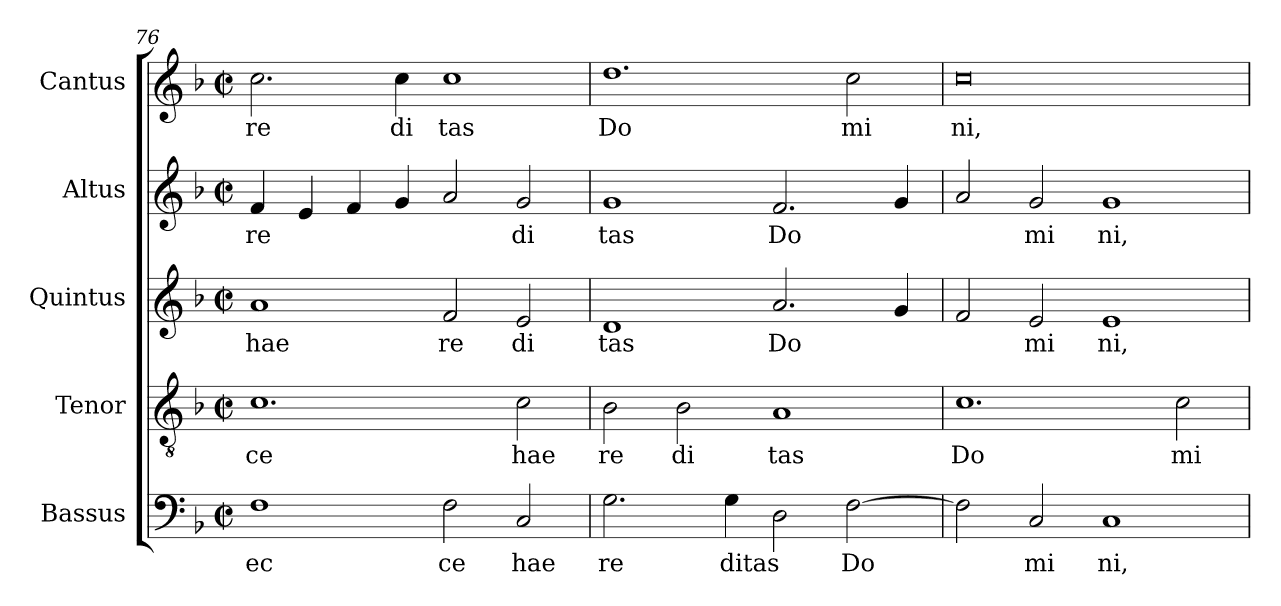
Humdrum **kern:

**kern	**text	**kern	**text	**kern	**text	**kern	**text	**kern	**text
*part5	*part5	*part4	*part4	*part3	*part3	*part2	*part2	*part1	*part1
*staff5	*staff5	*staff4	*staff4	*staff3	*staff3	*staff2	*staff2	*staff1	*staff1
*I"Bassus	*	*I"Tenor	*	*I"Quintus	*	*I"Altus	*	*I"Cantus	*
!!LO:PB:g=z
*clefF4	*	*clefGv2	*	*clefG2	*	*clefG2	*	*clefG2	*
*k[b-]	*	*k[b-]	*	*k[b-]	*	*k[b-]	*	*k[b-]	*
*F:	*	*F:	*	*F:	*	*F:	*	*F:	*
*M2/2	*	*M2/2	*	*M2/2	*	*M2/2	*	*M2/2	*
*met(c|)	*	*met(c|)	*	*met(c|)	*	*met(c|)	*	*met(c|)	*
=76	=76	=76	=76	=76	=76	=76	=76	=76	=76
!	!LO:LY:b:cj	!	!LO:LY:b:cj	!	!LO:LY:b:cj	!	!LO:LY:b:cj	!	!LO:LY:b:cj
1F	ec	1.c	-ce	1a	hae	4f/	-re	2.cc\	re
!	!	!	!	!	!	!	!LO:LY:b:cj	!	!
.	.	.	.	.	.	4e/	.	.	.
!	!	!	!	!	!	!	!LO:LY:b:cj	!	!
.	.	.	.	.	.	4f/	.	.	.
!	!	!	!	!	!	!	!LO:LY:b:cj	!	!LO:LY:b:cj
.	.	.	.	.	.	4g/	.	4cc\	di
!	!LO:LY:b:cj	!	!	!	!LO:LY:b:cj	!	!LO:LY:b:cj	!	!LO:LY:b:cj
2F\	ce	.	.	2f/	re	2a/	.	1cc	tas
!	!LO:LY:b:cj	!	!LO:LY:b:cj	!	!LO:LY:b:cj	!	!LO:LY:b:cj	!	!
2C/	hae	2c\	hae	2e/	di	2g/	di	.	.
=77	=77	=77	=77	=77	=77	=77	=77	=77	=77
!	!LO:LY:b:cj	!	!LO:LY:b:cj	!	!LO:LY:b:cj	!	!LO:LY:b:cj	!	!LO:LY:b:cj
2.G\	re	2B-\	re	1d	tas	1g	tas	1.dd	Do
!	!	!	!LO:LY:b:cj	!	!	!	!	!	!
.	.	2B-\	di	.	.	.	.	.	.
!	!LO:LY:b:cj	!	!	!	!	!	!	!	!
4G\	ditas	.	.	.	.	.	.	.	.
!	!LO:LY:b:cj	!	!LO:LY:b:cj	!	!LO:LY:b:cj	!	!LO:LY:b:cj	!	!
2D\	.	1A	tas	2.a/	Do	2.f/	Do	.	.
!	!LO:LY:b:cj	!	!	!	!	!	!	!	!LO:LY:b:cj
[>2F\	Do	.	.	.	.	.	.	2cc\	mi
!	!	!	!	!	!LO:LY:b:cj	!	!LO:LY:b:cj	!	!
.	.	.	.	4g/	.	4g/	.	.	.
=78	=78	=78	=78	=78	=78	=78	=78	=78	=78
!	!LO:LY:b:cj	!	!LO:LY:b:cj	!	!LO:LY:b:cj	!	!LO:LY:b:cj	!	!LO:LY:b:cj
2F\]	.	1.c	Do	2f/	.	2a/	.	0cc	ni,
!	!LO:LY:b:cj	!	!	!	!LO:LY:b:cj	!	!LO:LY:b:cj	!	!
2C/	mi	.	.	2e/	mi	2g/	mi	.	.
!	!LO:LY:b:cj	!	!	!	!LO:LY:b:cj	!	!LO:LY:b:cj	!	!
1C	ni,	.	.	1e	ni,	1g	ni,	.	.
!	!	!	!LO:LY:b:cj	!	!	!	!	!	!
.	.	2c\	mi	.	.	.	.	.	.
=	=	=	=	=	=	=	=	=	=
*-	*-	*-	*-	*-	*-	*-	*-	*-	*-
